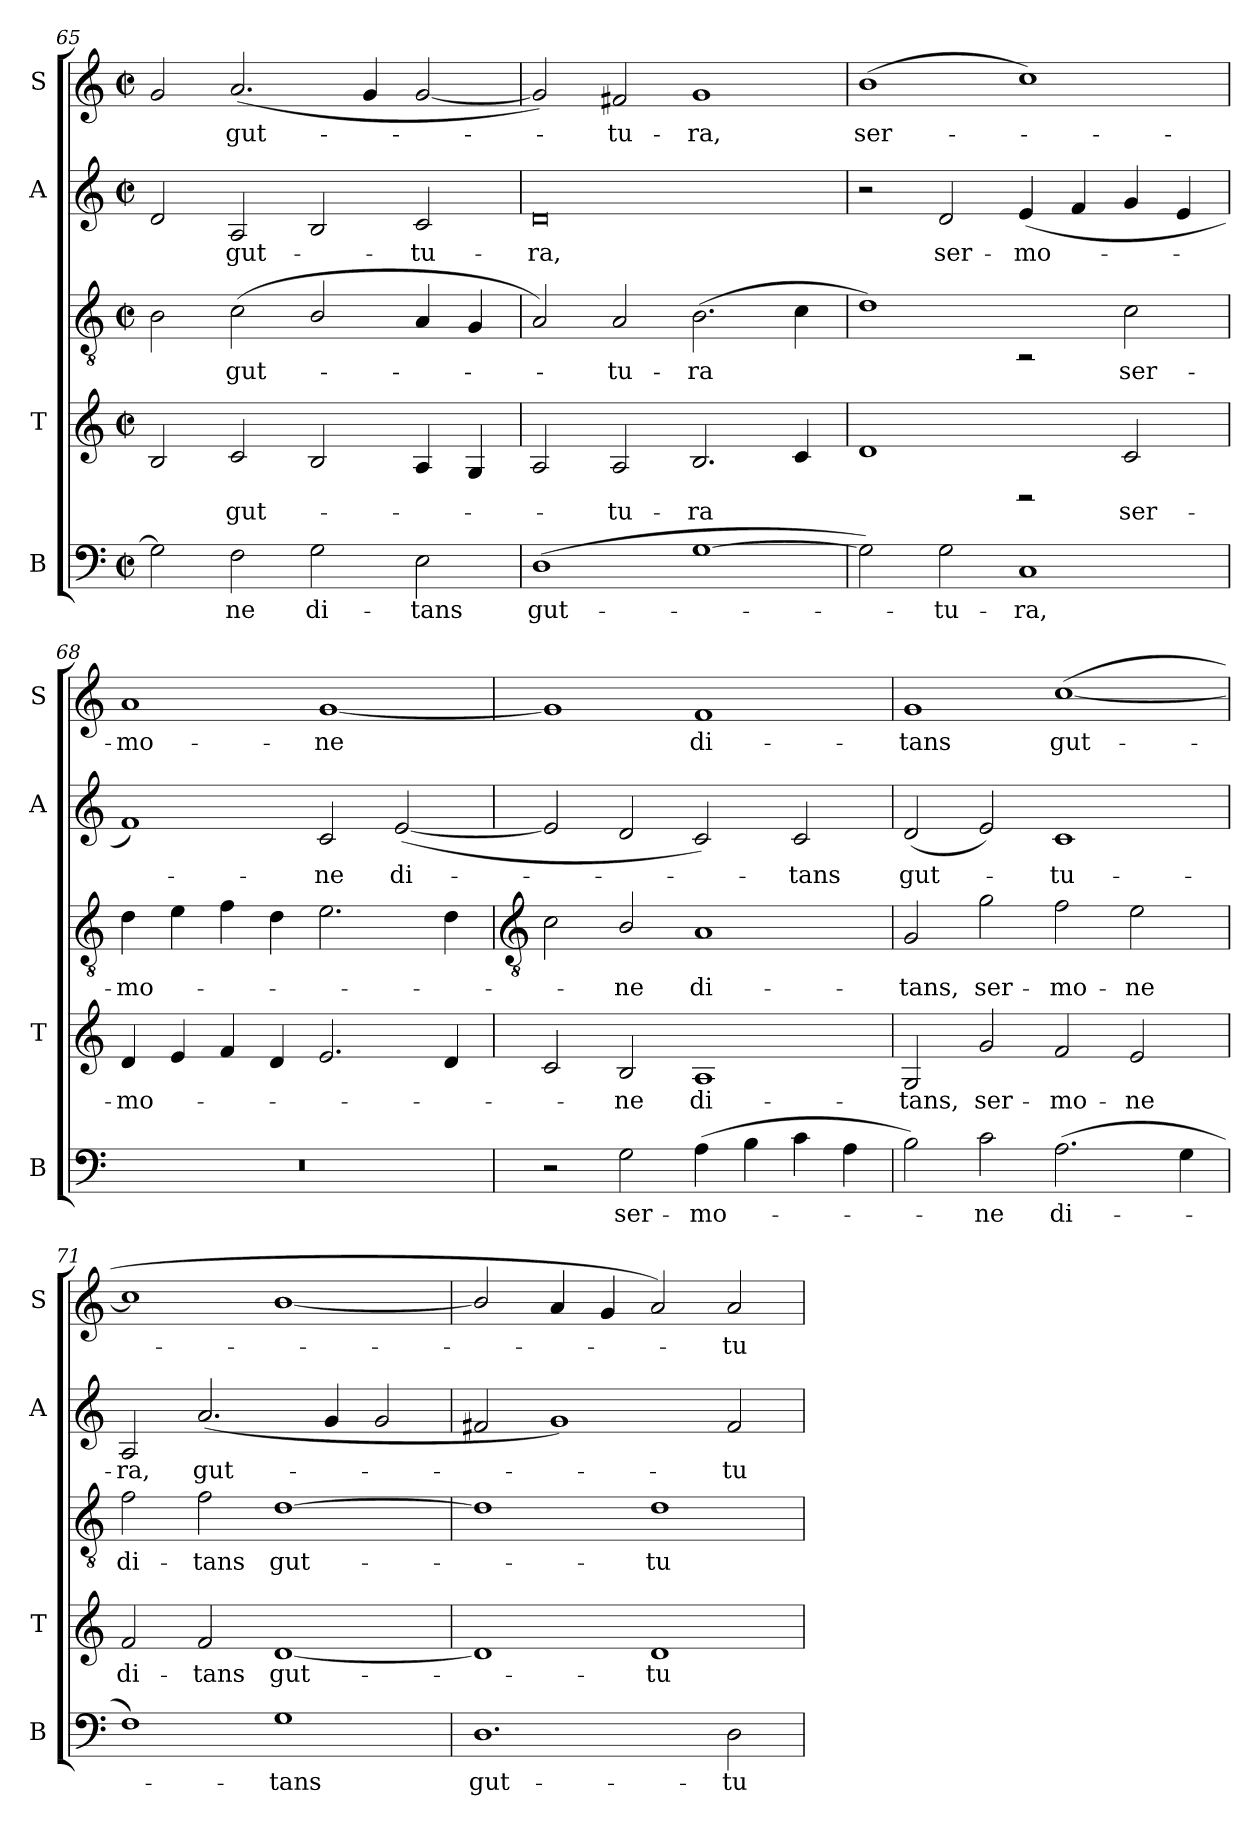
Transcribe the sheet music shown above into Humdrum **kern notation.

**kern	**text	**kern	**text	**kern	**text	**kern	**text	**kern	**text
*part4	*part4	*part3	*part3	*part3	*part3	*part2	*part2	*part1	*part1
*staff5	*staff5	*staff4	*staff4	*staff3	*staff3	*staff2	*staff2	*staff1	*staff1
*I"B	*	*I"T	*	*	*	*I"A	*	*I"S	*
*I'B	*	*I'T	*	*	*	*I'A	*	*I'S	*
*clefF4	*	*	*	*clefGv2	*	*clefG2	*	*clefG2	*
*k[]	*	*k[]	*	*k[]	*	*k[]	*	*k[]	*
*C:	*	*C:	*	*C:	*	*C:	*	*C:	*
*M4/2	*	*M4/2	*	*M4/2	*	*M4/2	*	*M4/2	*
*met(c|)	*	*met(c|)	*	*met(c|)	*	*met(c|)	*	*met(c|)	*
=65	=65	=65	=65	=65	=65	=65	=65	=65	=65
2G]	.	2B	.	2B	.	2d	.	2g	.
!	!LO:LY:b	!	!LO:LY:b	!	!LO:LY:b	!	!LO:LY:b	!	!LO:LY:b
2F	ne	2c	gut-	(<2c	gut-	2A	gut-	(<2.a	gut-
!	!LO:LY:b	!	!	!	!	!	!	!	!
2G	di-	2B/	.	2B/	.	2B	.	.	.
.	.	.	.	.	.	.	.	4g	.
!	!LO:LY:b	!	!	!	!	!	!LO:LY:b	!	!
2E	-tans	4A	.	4A	.	2c	tu-	[2g	.
.	.	4G	.	4G	.	.	.	.	.
=66	=66	=66	=66	=66	=66	=66	=66	=66	=66
!	!LO:LY:b	!	!	!	!	!	!LO:LY:b	!	!
(>1D	gut-	2A	.	2A)	.	0d	-ra,	2g])	.
!	!	!	!LO:LY:b	!	!LO:LY:b	!	!	!	!LO:LY:b
.	.	2A	tu-	2A	tu-	.	.	2f#	tu-
!	!	!	!LO:LY:b	!	!LO:LY:b	!	!	!	!LO:LY:b
[1G	.	2.B	-ra	(>2.B	-ra	.	.	1g	-ra,
.	.	4c	.	4c	.	.	.	.	.
=67	=67	=67	=67	=67	=67	=67	=67	=67	=67
!	!	!	!	!	!	!	!	!	!LO:LY:b
2G])	.	1d	.	1d)	.	2r	.	(>1b	ser-
!	!LO:LY:b	!	!	!	!	!	!LO:LY:b	!	!
2G	tu-	.	.	.	.	2d	ser-	.	.
!	!LO:LY:b	!	!	!	!	!	!LO:LY:b	!	!
1C	-ra,	2rBB	.	2rBB	.	(<4e	-mo-	1cc)	.
.	.	.	.	.	.	4f	.	.	.
!	!	!	!LO:LY:b	!	!LO:LY:b	!	!	!	!
.	.	2c	ser-	2c	ser-	4g	.	.	.
.	.	.	.	.	.	4e	.	.	.
=68	=68	=68	=68	=68	=68	=68	=68	=68	=68
!	!	!	!LO:LY:b	!	!LO:LY:b	!	!	!	!LO:LY:b
0r	.	4d	-mo-	4d	-mo-	1f)	.	1a	mo-
.	.	4e	.	4e	.	.	.	.	.
.	.	4f	.	4f	.	.	.	.	.
.	.	4d	.	4d	.	.	.	.	.
!	!	!	!	!	!	!	!LO:LY:b	!	!LO:LY:b
.	.	2.e	.	2.e	.	2c	ne	[1g	-ne
!	!	!	!	!	!	!	!LO:LY:b	!	!
.	.	.	.	.	.	(<[2e	di-	.	.
.	.	4d	.	4d	.	.	.	.	.
!!LO:LB:g=z
=69	=69	=69	=69	=69	=69	=69	=69	=69	=69
*	*	*	*	*clefGv2	*	*	*	*	*
2r	.	2c	.	2c	.	2e]	.	1g]	.
!	!LO:LY:b	!	!LO:LY:b	!	!LO:LY:b	!	!	!	!
2G	ser-	2B/	ne	2B/	ne	2d	.	.	.
!	!LO:LY:b	!	!LO:LY:b	!	!LO:LY:b	!	!	!	!LO:LY:b
(>4A	-mo-	1A	di-	1A	di-	2c)	.	1f	di-
4B	.	.	.	.	.	.	.	.	.
!	!	!	!	!	!	!	!LO:LY:b	!	!
4c	.	.	.	.	.	2c	tans	.	.
4A	.	.	.	.	.	.	.	.	.
=70	=70	=70	=70	=70	=70	=70	=70	=70	=70
!	!	!	!LO:LY:b	!	!LO:LY:b	!	!LO:LY:b	!	!LO:LY:b
2B)	.	2G	-tans,	2G	-tans,	(<2d	gut-	1g	-tans
!	!LO:LY:b	!	!LO:LY:b	!	!LO:LY:b	!	!	!	!
2c	ne	2g	ser-	2g	ser-	2e)	.	.	.
!	!LO:LY:b	!	!LO:LY:b	!	!LO:LY:b	!	!LO:LY:b	!	!LO:LY:b
(>2.A	di-	2f	-mo-	2f	-mo-	1c	tu-	(<[1cc/	gut-
!	!	!	!LO:LY:b	!	!LO:LY:b	!	!	!	!
.	.	2e	-ne	2e	-ne	.	.	.	.
4G	.	.	.	.	.	.	.	.	.
=71	=71	=71	=71	=71	=71	=71	=71	=71	=71
!	!	!	!LO:LY:b	!	!LO:LY:b	!	!LO:LY:b	!	!
1F)	.	2f	di-	2f	di-	2A	-ra,	1cc]	.
!	!	!	!LO:LY:b	!	!LO:LY:b	!	!LO:LY:b	!	!
.	.	2f	-tans	2f	-tans	(<2.a	gut-	.	.
!	!LO:LY:b	!	!LO:LY:b	!	!LO:LY:b	!	!	!	!
1G	tans	[1d	gut-	[1d	gut-	.	.	[1b/	.
.	.	.	.	.	.	4g	.	.	.
.	.	.	.	.	.	2g	.	.	.
=72	=72	=72	=72	=72	=72	=72	=72	=72	=72
!	!LO:LY:b	!	!	!	!	!	!	!	!
1.D	gut-	1d]	.	1d]	.	2f#X	.	2b/]	.
.	.	.	.	.	.	1g)	.	4a	.
.	.	.	.	.	.	.	.	4g	.
!	!	!	!LO:LY:b	!	!LO:LY:b	!	!	!	!
.	.	1d	tu-	1d	tu-	.	.	2a)	.
!	!LO:LY:b	!	!	!	!	!	!LO:LY:b	!	!LO:LY:b
2D	-tu-	.	.	.	.	2f#	tu-	2a	tu-
=	=	=	=	=	=	=	=	=	=
*-	*-	*-	*-	*-	*-	*-	*-	*-	*-
